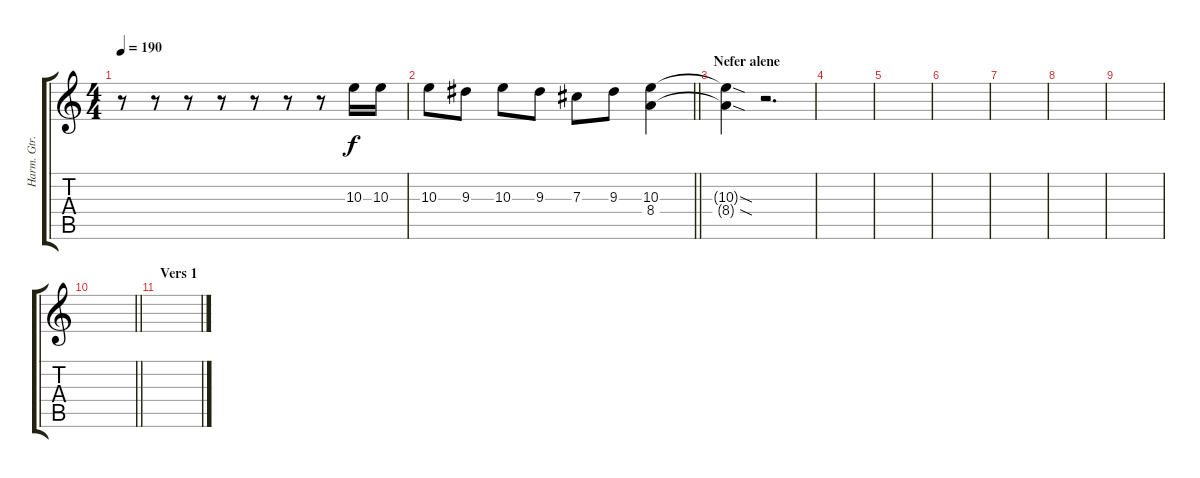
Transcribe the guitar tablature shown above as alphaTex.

\track ("Harm. Gtr." "Harm. Gtr.") {instrument distortionguitar}
\staff {score tabs}
\tuning (Eb4 Bb3 Gb3 Db3 Ab2 Eb2) {hide}
\ts (4 4)
\tempo 190
\clef g2
\ks c
r.8{dy f} r.8 r.8 r.8 r.8 r.8 r.8 10.3.16 10.3.16 |
\barLineRight lightlight
10.3.8 9.3.8 10.3.8 9.3.8 7.3.8 9.3.8 (10.3 8.4).4 |
\section ("" "Nefer alene")
(10.3{sod t} 8.4{sod t}).4 r.2{d} |
|
|
|
|
|
|
\barLineRight lightlight
|
\section ("" "Vers 1")
